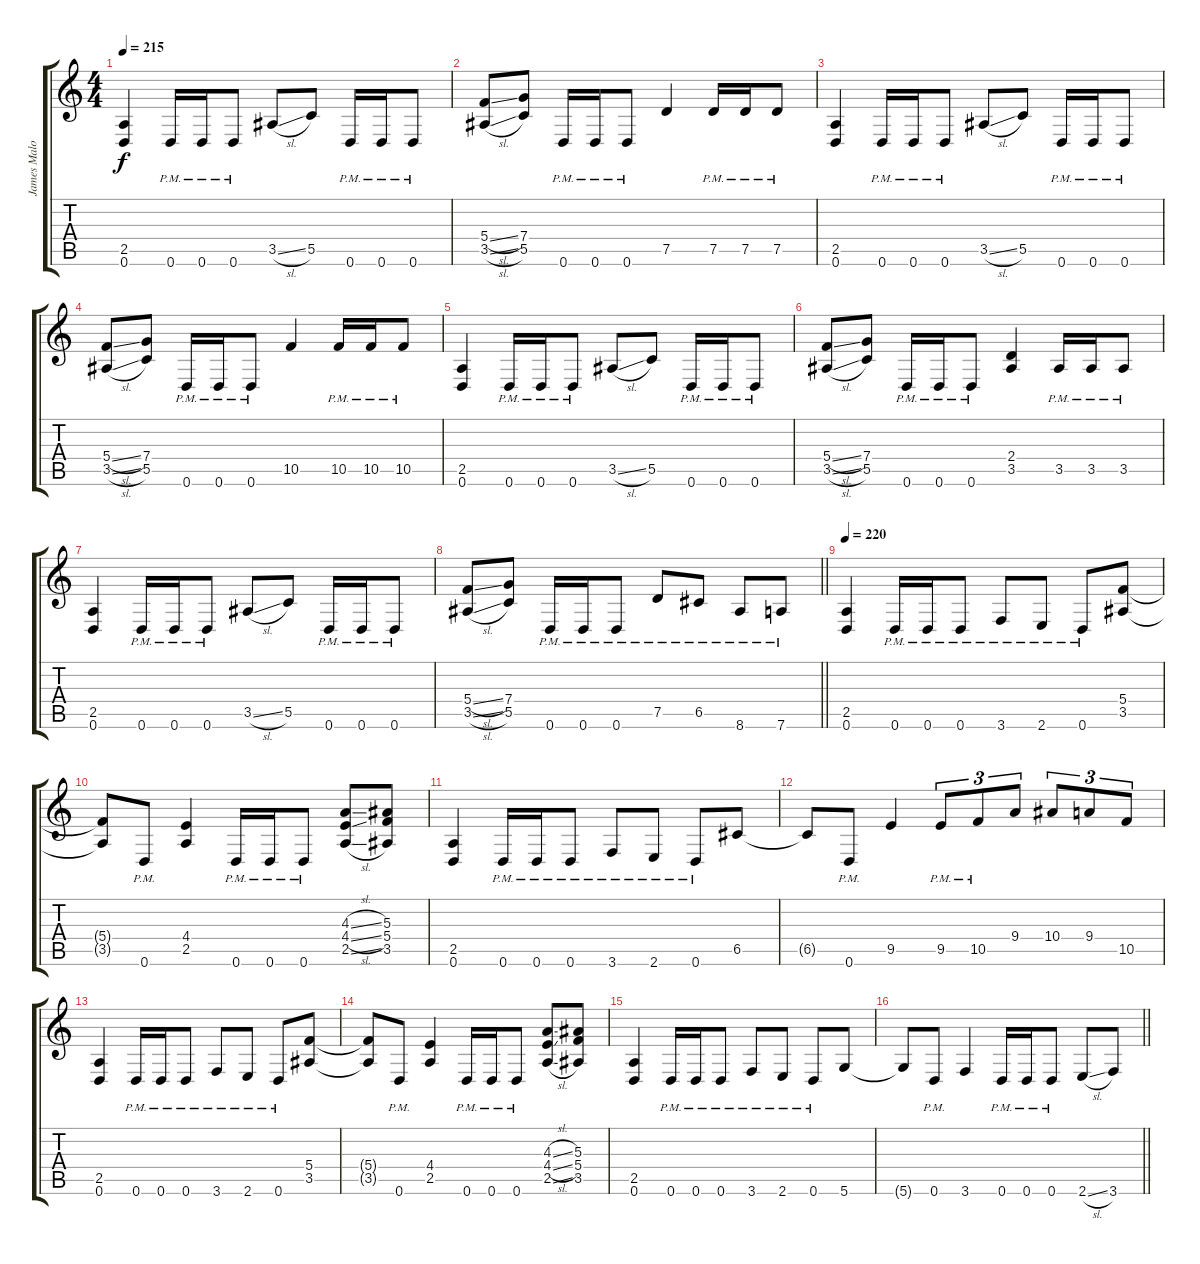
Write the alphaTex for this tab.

\track ("James Malone Rhythm" "James Malo") {instrument distortionguitar}
\staff {score tabs}
\tuning (D4 A3 F3 C3 G2 D2) {hide}
\ts (4 4)
\tempo 215
\clef g2
\ks c
(2.5 0.6).4{dy f} 0.6{pm}.16 0.6{pm}.16 0.6{pm}.8 3.5{sl}.8 5.5.8 0.6{pm}.16 0.6{pm}.16 0.6{pm}.8 |
(5.4{sl} 3.5{sl}).8 (7.4 5.5).8 0.6{pm}.16 0.6{pm}.16 0.6{pm}.8 7.5.4 7.5{pm}.16 7.5{pm}.16 7.5{pm}.8 |
(2.5 0.6).4 0.6{pm}.16 0.6{pm}.16 0.6{pm}.8 3.5{sl}.8 5.5.8 0.6{pm}.16 0.6{pm}.16 0.6{pm}.8 |
(5.4{sl} 3.5{sl}).8 (7.4 5.5).8 0.6{pm}.16 0.6{pm}.16 0.6{pm}.8 10.5.4 10.5{pm}.16 10.5{pm}.16 10.5{pm}.8 |
(2.5 0.6).4 0.6{pm}.16 0.6{pm}.16 0.6{pm}.8 3.5{sl}.8 5.5.8 0.6{pm}.16 0.6{pm}.16 0.6{pm}.8 |
(5.4{sl} 3.5{sl}).8 (7.4 5.5).8 0.6{pm}.16 0.6{pm}.16 0.6{pm}.8 (2.4 3.5).4 3.5{pm}.16 3.5{pm}.16 3.5{pm}.8 |
(2.5 0.6).4 0.6{pm}.16 0.6{pm}.16 0.6{pm}.8 3.5{sl}.8 5.5.8 0.6{pm}.16 0.6{pm}.16 0.6{pm}.8 |
\barLineRight lightlight
(5.4{sl} 3.5{sl}).8 (7.4 5.5).8 0.6{pm}.16 0.6{pm}.16 0.6{pm}.8 7.5{pm}.8 6.5{pm}.8 8.6{pm}.8 7.6{pm}.8 |
\tempo 220
(2.5 0.6).4 0.6{pm}.16 0.6{pm}.16 0.6{pm}.8 3.6{pm}.8 2.6{pm}.8 0.6{pm}.8 (5.4 3.5).8 |
(5.4{t} 3.5{t}).8 0.6{pm}.8 (4.4 2.5).4 0.6{pm}.16 0.6{pm}.16 0.6{pm}.8 (4.3{sl} 4.4{sl} 2.5{sl}).8 (5.3 5.4 3.5).8 |
(2.5 0.6).4 0.6{pm}.16 0.6{pm}.16 0.6{pm}.8 3.6{pm}.8 2.6{pm}.8 0.6{pm}.8 6.5.8 |
6.5{t}.8 0.6{pm}.8 9.5.4 9.5{pm}.8{tu (3 2)} 10.5{pm}.8{tu (3 2)} 9.4.8{tu (3 2)} 10.4.8{tu (3 2)} 9.4.8{tu (3 2)} 10.5.8{tu (3 2)} |
(2.5 0.6).4 0.6{pm}.16 0.6{pm}.16 0.6{pm}.8 3.6{pm}.8 2.6{pm}.8 0.6{pm}.8 (5.4 3.5).8 |
(5.4{t} 3.5{t}).8 0.6{pm}.8 (4.4 2.5).4 0.6{pm}.16 0.6{pm}.16 0.6{pm}.8 (4.3{sl} 4.4{sl} 2.5{sl}).8 (5.3 5.4 3.5).8 |
(2.5 0.6).4 0.6{pm}.16 0.6{pm}.16 0.6{pm}.8 3.6{pm}.8 2.6{pm}.8 0.6{pm}.8 5.6.8 |
\barLineRight lightlight
5.6{t}.8 0.6{pm}.8 3.6.4 0.6{pm}.16 0.6{pm}.16 0.6{pm}.8 2.6{sl}.8 3.6.8
